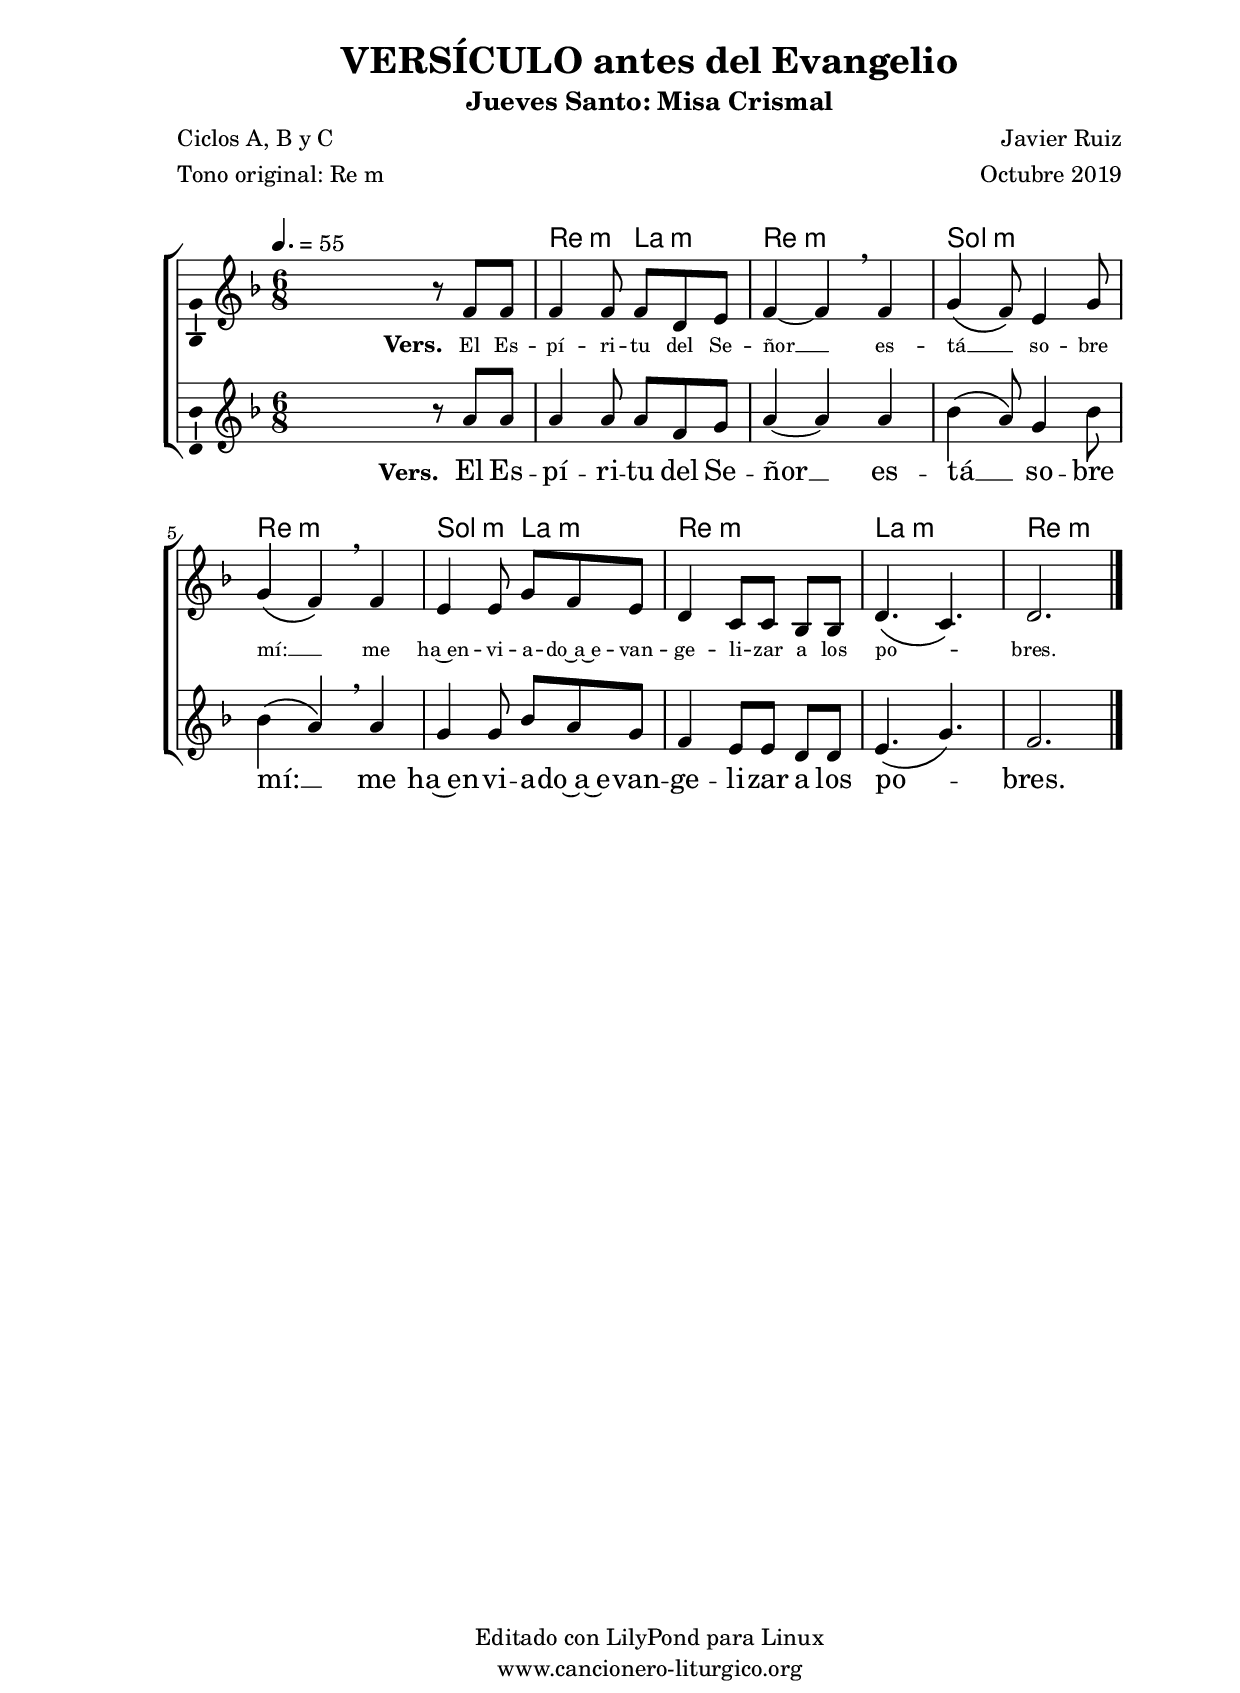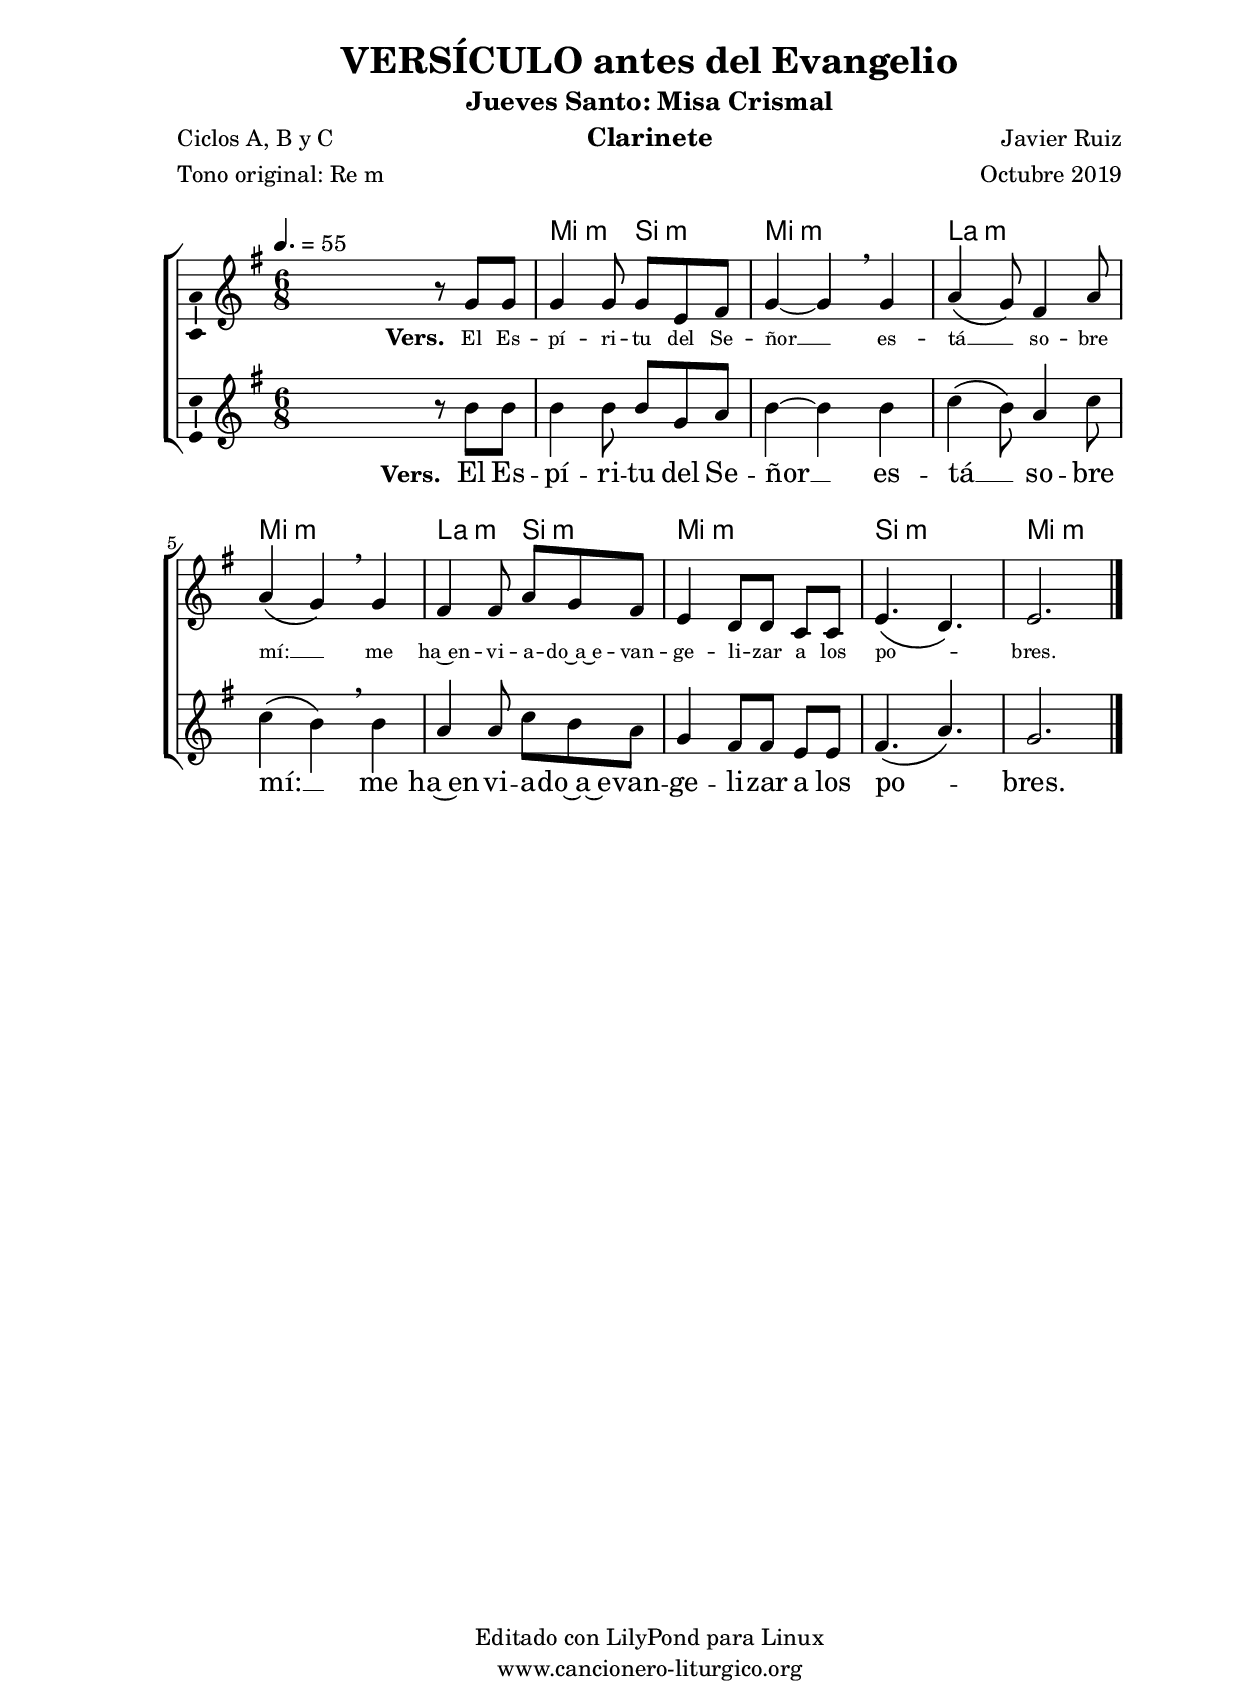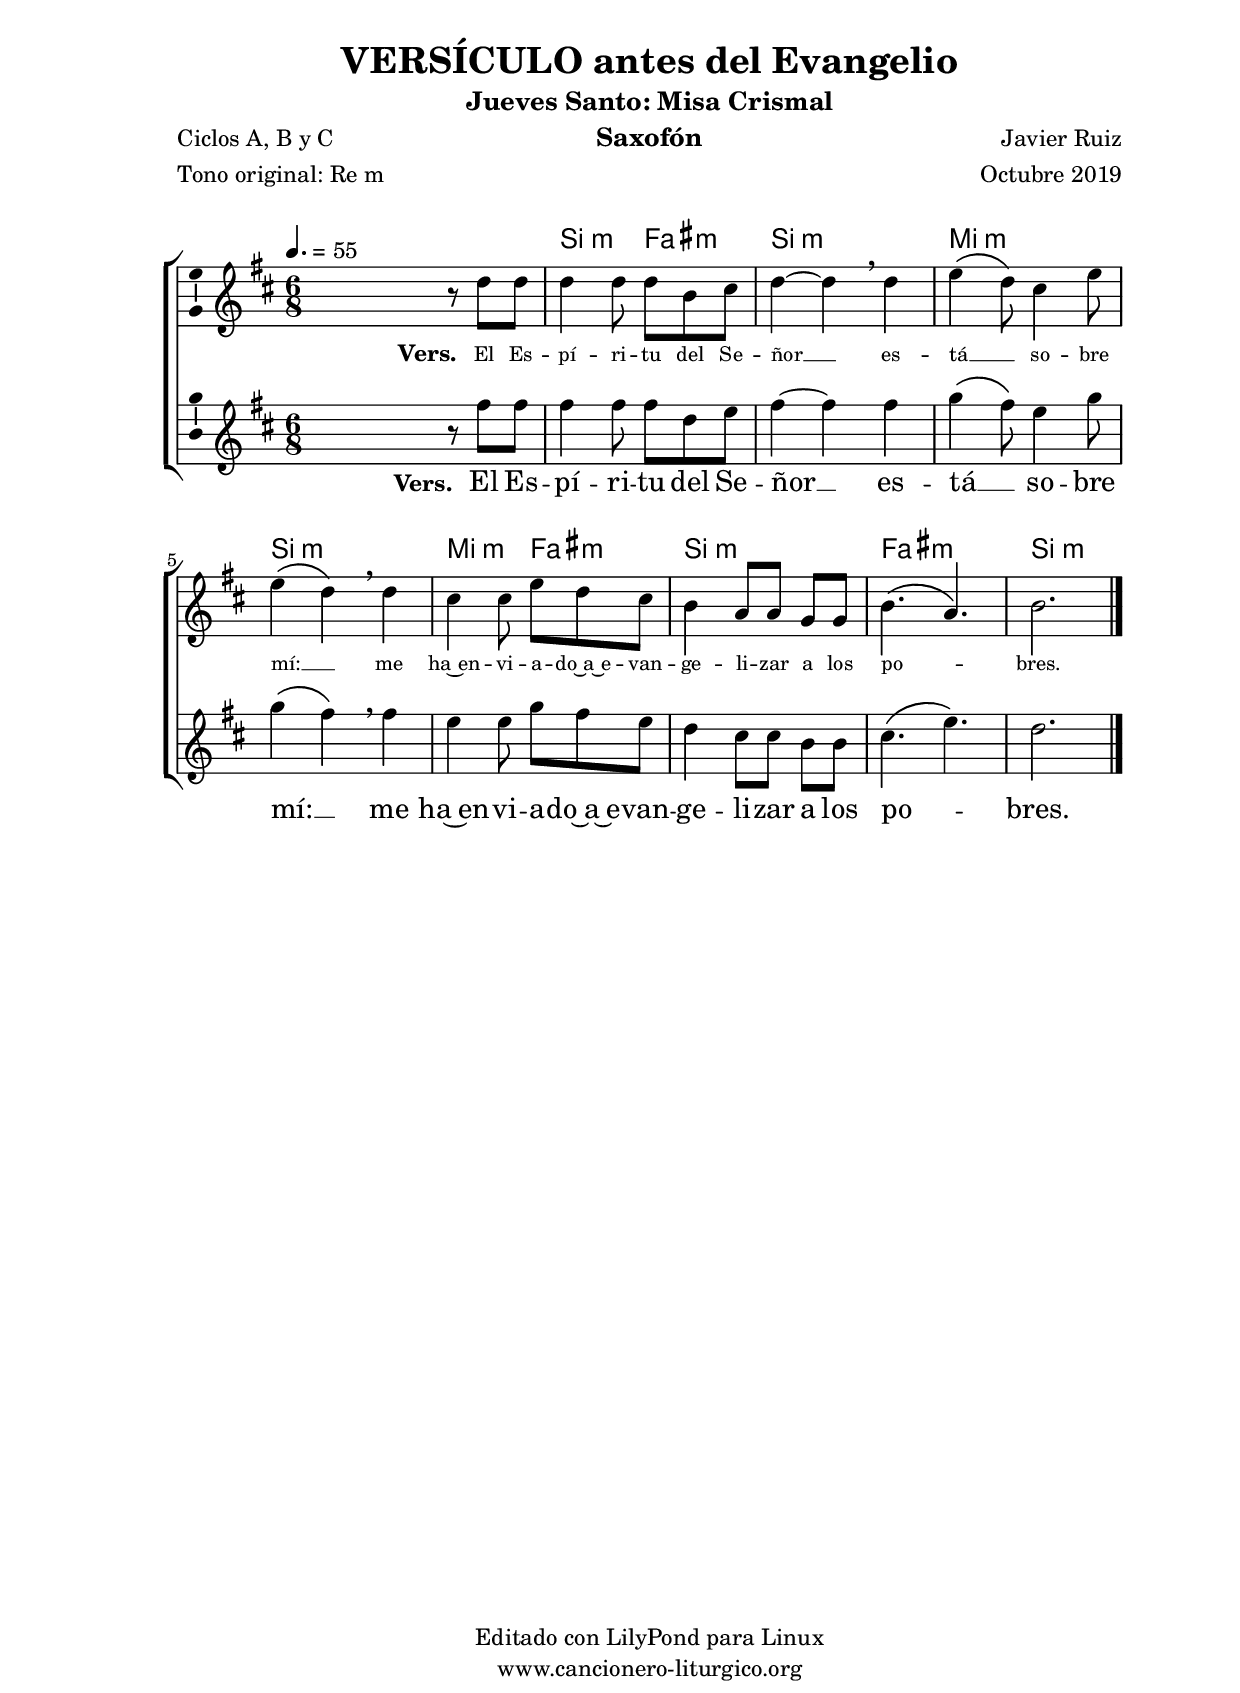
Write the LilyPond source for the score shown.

%
%para convertir .midi en .wav:
%timidity filename.midi -Ow -o finename.wav
%
%
%Para convertir de .wav a .mp3:
%lame -h -m j filename.wav
%
%
%para escuchar el midi:
%timidity nombrefichero.midi
%


%versión de lilypond para la que se ha escrito esta partitura:
\version "2.16.0"

	%Tamaño papel
	#(set-default-paper-size "a4")
	%Tamaño partitura
	#(set-global-staff-size 20)
	%No responde al pulsar sobre una nota
	#(ly:set-option 'point-and-click #f)

%parámetros del encabezamiento:
\header {
	title = "VERSÍCULO antes del Evangelio"
	subtitle = "Jueves Santo: Misa Crismal"
	composer = "Javier Ruiz"
	poet = "Ciclos A, B y C"
	meter = "Tono original: Re m"
	arranger = "Octubre 2019"
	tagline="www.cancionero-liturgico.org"
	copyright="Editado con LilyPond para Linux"
	}

%parámetros asociados al papel:
\paper  {
	oddHeaderMarkup = \markup {\fill-line { \on-the-fly #not-first-page \fromproperty #'header:title \on-the-fly #not-first-page \fromproperty #'header:composer }}
	evenHeaderMarkup = \markup {\fill-line { \fromproperty #'header:composer \fromproperty #'header:title }}
	#(set-paper-size "a4")
	print-page-number = ##f
	first-page-number = 1
	print-first-page-number = ##f
%	head-separation = 3.0 \cm
	top-margin = 1.5 \cm
%	top-margin = 2.0 \cm
%%%	bottom-margin = 0.5\cm
	bottom-margin = 0.2\cm
	left-margin = 3.0 \cm
	line-width = 16.0 \cm 
	indent = 0\mm
	interscoreline = 2.\mm
	between-system-space = 15\mm
%	para que las partituras no llenen la hoja:
	ragged-bottom = ##t
%	idem para la última hoja:
	ragged-last-bottom = ##f
%	para que las partituras llenen el ancho del papel:
	ragged-last = ##f
	after-title-space = 2.5 \cm
%page-count=2
system-count=2

	%Flexible Vertical Spacing
%	markup-markup-spacing =
%	#'((basic-distance . 15) (minimum-distance . 15) (padding . 3))
	markup-system-spacing =
	#'((basic-distance . 15) (minimum-distance . 15) (padding . 3))
	system-system-spacing =
	#'((basic-distance . 15) (minimum-distance . 15) (padding . 3))
	score-system-spacing =
	#'((basic-distance . 15) (minimum-distance . 15) (padding . 5))
%	top-system-spacing = % header
%	#'((basic-distance . 8) (minimum-distance . 0) (padding . 0))
%	top-markup-spacing =
%	#'((basic-distance . 20) (minimum-distance . 20) (padding . 0))
	last-bottom-spacing = % footer
	#'((basic-distance . 5) (minimum-distance . 5) (padding . 0))
%	score-markup-spacing =
%	#'((basic-distance . 16) (minimum-distance . 13) (padding . 0))

	}


%parámetros que afectan a toda la partitura:
global =  {
	%clave de sol (G):
	\clef G
	%armadura:
%	\transpose ees f
	\key d \minor
	\tempo 4.=55
	\set Score.tempoHideNote = ##f
	}


acordes = {
	\italianChords
	\chordmode {
%	\transpose ees f
{

s2.
d4.:m a:m d2.:m g:m d:m g4.:m a:m d2.:m a2.:m d2.:m

	}
	}
}


melodiatrompeta = 
%	\transpose ees f
{

	\relative c''{
	\time 6/8

s4. r4.
r2.
f4 a g8 f
e4. g
f2.
r2.
d4 f e8 d
c4. e
f2.

}
	\bar "|."
	}


melodiatres = 
%	\transpose ees f
{

	\relative c''{
	\time 6/8

s4 s8 r8 f,8 f
f4 f8 f d e
f4~f \breathe f4
g4 \(f8\) e4 g8
g4 \(f\) \breathe f
e4 e8 g f e
d4 c8 [c] \noBeam bes [bes]
d4. \(c\)
d2.

}

	\bar "|."
	}


melodiabajo = 
%	\transpose ees f
{

	%clave de fa (F):
	\clef F

	\relative c{
	\time 6/8

s4. r4 r8
d4 d8 a'4 a8
d,4 d e8 d
g4 g8 g f e
f4 e d
bes4 bes8 c4 c8
d4 d g8 f
e4 f8 g f e
d2.

}
	\bar "|."
	}


melodia = 
%	\transpose ees f
{

	\relative c'{
	\time 6/8

s4 s8 r8 a'8 a
a4 a8 a f g
a4~a a4
bes4 \(a8\) g4 bes8
bes4 \(a\) \breathe a4
g4 g8 bes a g
f4 e8 [e] \noBeam d d
e4. \(g\)
f2.

}
	\bar "|."
	}


texto = \lyricmode {
\set stanza =#"Vers. " El Es -- pí -- ri -- tu del Se -- ñor __ es -- tá __ _ so -- bre mí: __ _
me ha~en -- vi -- a -- do~a~e -- van -- ge -- li -- zar a los po -- _ bres.

	}

textotres = \lyricmode {
\override LyricText #'font-size = #-1
\set stanza =#"Vers. " El Es -- pí -- ri -- tu del Se -- ñor __ es -- tá __ _ so -- bre mí: __ _
me ha~en -- vi -- a -- do~a~e -- van -- ge -- li -- zar a los po -- _ bres.

	}


acordesStaff = \context ChordNames = acordesStaff <<
	\set Staff.midiInstrument = #"choir aahs"
	\set Staff.midiMinimumVolume = #0.3
	\set Staff.midiMaximumVolume = #0.5
	\set chordChanges = ##f
	\acordes
	>>

voztrompetaStaff = \context Voice = voztrompetaStaff
<<
	\override Staff.StaffSymbol #'staff-space = #(magstep -0.35)
	\set Staff.midiInstrument = #"trumpet"
	\set Staff.midiMinimumVolume = #0.4
	\set Staff.midiMaximumVolume = #0.6
	\global
	\melodiatrompeta
	>>

voztresStaff = \context Voice = voztresStaff
\with {\consists "Ambitus_engraver"}
<<
%	\override Staff.StaffSymbol #'staff-space = #(magstep -0.35)
	\set Staff.midiInstrument = #"violin"
	\set Staff.midiMinimumVolume = #0.6
	\set Staff.midiMaximumVolume = #0.8
	\global
	\relative c' \melodiatres
	>>

vozStaff = \context Voice = vozStaff
\with {\consists "Ambitus_engraver"}
<<
%	\set Staff.instrumentName = ""
%	\set Staff.shortInstrumentName = ""
%	\set Staff.midiInstrument = #"clarinet"
%	\set Staff.midiInstrument = #"cello"
	\set Staff.midiInstrument = #"flute"
%	\set Staff.midiInstrument = #"electric guitar (jazz)"
%	\set Staff.midiInstrument = #"english horn"
%	\set Staff.midiInstrument = #"violin"
%	\set Staff.midiInstrument = #"glockenspiel"
	\set Staff.midiMinimumVolume = #0.8
	\set Staff.midiMaximumVolume = #1.0
	\global
	\melodia
	>>

vozbajoStaff = \context Voice = vozbajoStaff
<<
	\override Staff.StaffSymbol #'staff-space = #(magstep -0.35)
	\set Staff.midiInstrument = #"english horn"
	\set Staff.midiMinimumVolume = #0.6
	\set Staff.midiMaximumVolume = #0.8
	\global
	\melodiabajo
	>>

textoStaff = \context Lyrics = textoStaff <<
	\lyricsto vozStaff \texto
	>>

textotresStaff = \context Lyrics = textotresStaff <<
	\lyricsto voztresStaff \textotres
	>>


\book {
	\score {
		<<
		\context ChoirStaff {
%			\override StaffGroup.SystemStartBracket #'collapse-height = #1
%			\override Score.SystemStartBar #'collapse-height = #1
			<<
			\acordesStaff
%			\voztrompetaStaff
			\voztresStaff
			\textotresStaff
			\vozStaff
			\textoStaff
%			\vozbajoStaff
			>>
			}
		>>
		\layout {
	    		\context {
				\Lyrics
				\override LyricText #'font-size = #2
				}
	   		 \context {
				\Score
				\override StaffSymbol #'staff-space = #(magstep +3)
				}
			}
		}
	\score {
		\unfoldRepeats
		<<
		\context ChoirStaff {
			<<
			\acordesStaff
			\voztrompetaStaff
			\voztresStaff
			\vozStaff
			\vozbajoStaff
			>>
			}
		>>
		\midi {
	  		\context {
	  			\Score
				tempoWholesPerMinute = #(ly:make-moment 70 4)
				}
			}
		}
	}

%Partitura para clarinete
#(define output-suffix "C")
\book {
	\header{
		instrument = "Clarinete"
		}
	\score {
		<<
		\context ChoirStaff {
%			\override StaffGroup.SystemStartBracket #'collapse-height = #1
%			\override Score.SystemStartBar #'collapse-height = #1
\transpose c d
			<<
			\acordesStaff
%			\voztrompetaStaff
			\voztresStaff
			\textotresStaff
			\vozStaff
			\textoStaff
%			\vozbajoStaff
			>>
			}
		>>
		\layout {
	    		\context {
				\Lyrics
				\override LyricText #'font-size = #2
				}
	   		 \context {
				\Score
				\override StaffSymbol #'staff-space = #(magstep +3)
				}
			}
		}
	}

%Partitura para saxofón
#(define output-suffix "S")
\book {
	\header{
		instrument = "Saxofón"
		}
	\score {
		<<
		\context ChoirStaff {
%			\override StaffGroup.SystemStartBracket #'collapse-height = #1
%			\override Score.SystemStartBar #'collapse-height = #1
\transpose c a
			<<
			\acordesStaff
%			\voztrompetaStaff
			\voztresStaff
			\textotresStaff
			\vozStaff
			\textoStaff
%			\vozbajoStaff
			>>
			}
		>>
		\layout {
	    		\context {
				\Lyrics
				\override LyricText #'font-size = #2
				}
	   		 \context {
				\Score
				\override StaffSymbol #'staff-space = #(magstep +3)
				}
			}
		}
	}


